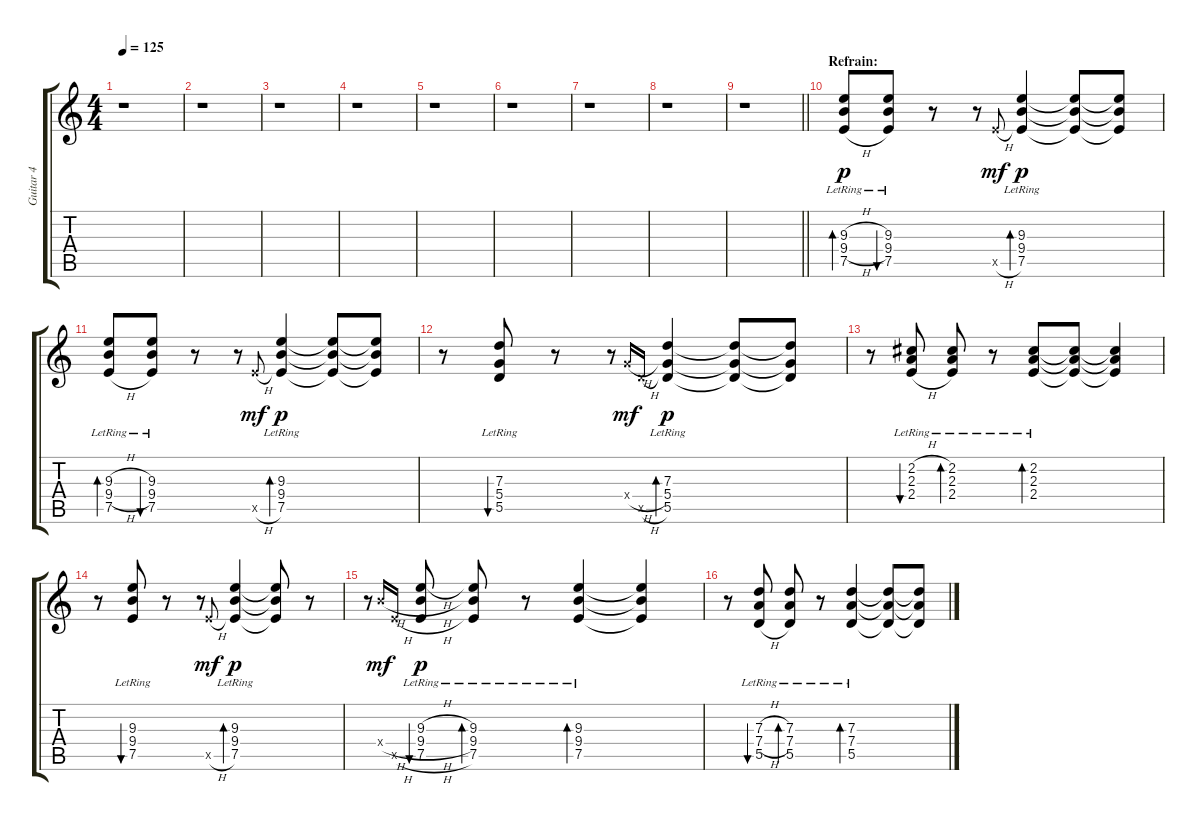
\track ("Guitar 4" "Guitar 4") {instrument overdrivenguitar}
\staff {score tabs}
\tuning (E4 B3 G3 D3 A2 E2) {hide}
\ts (4 4)
\tempo 125
\clef g2
\ks c
r.1{dy p} |
r.1 |
r.1 |
r.1 |
r.1 |
r.1 |
r.1 |
r.1 |
\barLineRight lightlight
r.1 |
\section ("" "Refrain:")
(9.3{h lr} 9.4{h lr} 7.5{h}).8{bd 60} (9.3{lr} 9.4{lr} 7.5).8{bu 60} r.8 r.8 7.5{h x}.8{gr onbeat dy mf} (9.3{lr} 9.4{lr} 7.5).4{bd 60 dy p} (9.3{t} 9.4{t} 7.5{t}).8 (9.3{t} 9.4{t} 7.5{t}).8 |
(9.3{h lr} 9.4{h lr} 7.5{h}).8{bd 60} (9.3{lr} 9.4{lr} 7.5).8{bu 60} r.8 r.8 7.5{h x}.8{gr onbeat dy mf} (9.3{lr} 9.4{lr} 7.5).4{bd 60 dy p} (9.3{t} 9.4{t} 7.5{t}).8 (9.3{t} 9.4{t} 7.5{t}).8 |
r.8 (7.3 5.4{lr} 5.5).8{bu 60} r.8 r.8 5.4{h x}.16{gr onbeat dy mf} 5.5{h x}.16{gr onbeat} (7.3 5.4{lr} 5.5).4{bd 60 dy p} (7.3{t} 5.4{t} 5.5{t}).8 (7.3{t} 5.4{t} 5.5{t}).8 |
r.8 (2.2{h} 2.3{h lr} 2.4{h}).8{bu 60} (2.2 2.3{lr} 2.4).8{bd 60} r.8 (2.2 2.3{lr} 2.4).8{bd 60} (2.2{t} 2.3{t} 2.4{t}).8 (2.2{t} 2.3{t} 2.4{t}).4 |
r.8 (9.3{lr} 9.4{lr} 7.5).8{bu 60} r.8 r.8 7.5{h x}.8{gr onbeat dy mf} (9.3{lr} 9.4{lr} 7.5).4{bd 60 dy p} (9.3{t} 9.4{t} 7.5{t}).8 r.8 |
r.8 9.4{h x}.16{gr onbeat dy mf} 7.5{h x}.16{gr onbeat} (9.3{h lr} 9.4{h lr} 7.5{h}).8{bu 60 dy p} (9.3{lr} 9.4{lr} 7.5).8{bd 60} r.8 (9.3{lr} 9.4{lr} 7.5).4{bd 60} (9.3{t} 9.4{t} 7.5{t}).4 |
r.8 (7.3{h} 7.4{h lr} 5.5{h}).8{bu 60} (7.3 7.4{lr} 5.5).8{bd 60} r.8 (7.3 7.4{lr} 5.5).4{bd 60} (7.3{t} 7.4{t} 5.5{t}).8 (7.3{t} 7.4{t} 5.5{t}).8
